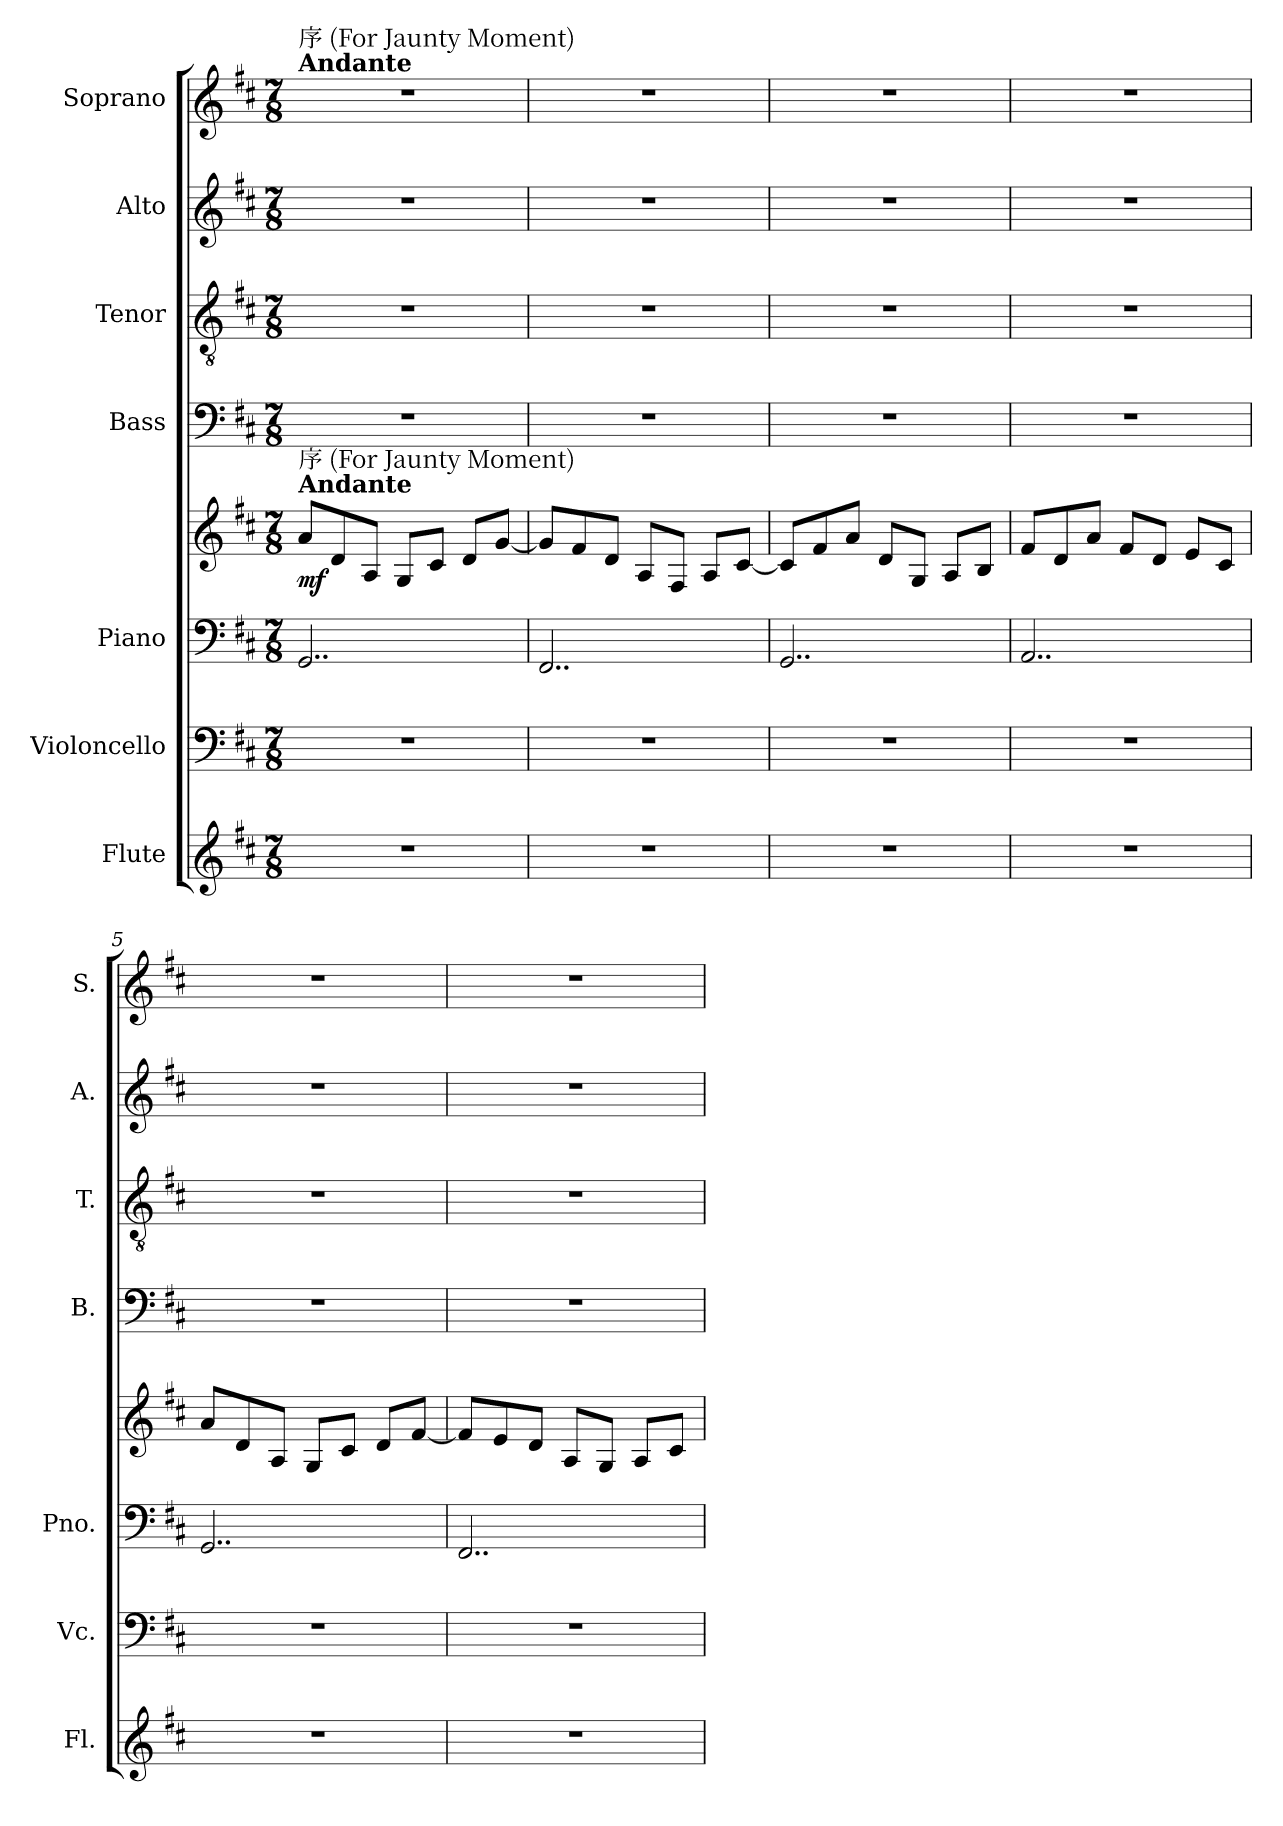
**kern	**kern	**kern	**kern	**dynam	**kern	**kern	**kern	**kern
*part7	*part6	*part5	*part5	*part5	*part4	*part3	*part2	*part1
*staff8	*staff7	*staff6	*staff5	*staff5/6	*staff4	*staff3	*staff2	*staff1
*I"Flute	*I"Violoncello	*I"Piano	*	*	*I"Bass	*I"Tenor	*I"Alto	*I"Soprano
*I'Fl.	*I'Vc.	*I'Pno.	*	*	*I'B.	*I'T.	*I'A.	*I'S.
*clefG2	*clefF4	*clefF4	*clefG2	*	*clefF4	*clefGv2	*clefG2	*clefG2
*k[f#c#]	*k[f#c#]	*k[f#c#]	*k[f#c#]	*	*k[f#c#]	*k[f#c#]	*k[f#c#]	*k[f#c#]
*M7/8	*M7/8	*M7/8	*M7/8	*	*M7/8	*M7/8	*M7/8	*M7/8
=1	=1	=1	=1	=1	=1	=1	=1	=1
!	!	!	!	!	!	!	!	!LO:TX:a:B:t=Andante
!	!	!	!	!	!	!	!	!LO:TX:t=序 (For Jaunty Moment)
!	!	!	!LO:TX:a:B:t=Andante	!	!	!	!	!
!	!	!	!LO:TX:t=序 (For Jaunty Moment)	!	!	!	!	!
!	!	!	!	!LO:DY:b	!	!	!	!
2..r	2..r	2..GG/	8a/L	mf	2..r	2..r	2..r	2..r
.	.	.	8d/	.	.	.	.	.
.	.	.	8A/J	.	.	.	.	.
.	.	.	8G/L	.	.	.	.	.
.	.	.	8c#/J	.	.	.	.	.
.	.	.	8d/L	.	.	.	.	.
.	.	.	[8g/J	.	.	.	.	.
=2	=2	=2	=2	=2	=2	=2	=2	=2
2..r	2..r	2..FF#/	8g/L]	.	2..r	2..r	2..r	2..r
.	.	.	8f#/	.	.	.	.	.
.	.	.	8d/J	.	.	.	.	.
.	.	.	8A/L	.	.	.	.	.
.	.	.	8F#/J	.	.	.	.	.
.	.	.	8A/L	.	.	.	.	.
.	.	.	[8c#/J	.	.	.	.	.
=3	=3	=3	=3	=3	=3	=3	=3	=3
2..r	2..r	2..GG/	8c#/L]	.	2..r	2..r	2..r	2..r
.	.	.	8f#/	.	.	.	.	.
.	.	.	8a/J	.	.	.	.	.
.	.	.	8d/L	.	.	.	.	.
.	.	.	8G/J	.	.	.	.	.
.	.	.	8A/L	.	.	.	.	.
.	.	.	8B/J	.	.	.	.	.
=4	=4	=4	=4	=4	=4	=4	=4	=4
2..r	2..r	2..AA/	8f#/L	.	2..r	2..r	2..r	2..r
.	.	.	8d/	.	.	.	.	.
.	.	.	8a/J	.	.	.	.	.
.	.	.	8f#/L	.	.	.	.	.
.	.	.	8d/J	.	.	.	.	.
.	.	.	8e/L	.	.	.	.	.
.	.	.	8c#/J	.	.	.	.	.
!!LO:LB:g=z
=5	=5	=5	=5	=5	=5	=5	=5	=5
2..r	2..r	2..GG/	8a/L	.	2..r	2..r	2..r	2..r
.	.	.	8d/	.	.	.	.	.
.	.	.	8A/J	.	.	.	.	.
.	.	.	8G/L	.	.	.	.	.
.	.	.	8c#/J	.	.	.	.	.
.	.	.	8d/L	.	.	.	.	.
.	.	.	[8f#/J	.	.	.	.	.
=6	=6	=6	=6	=6	=6	=6	=6	=6
2..r	2..r	2..FF#/	8f#/L]	.	2..r	2..r	2..r	2..r
.	.	.	8e/	.	.	.	.	.
.	.	.	8d/J	.	.	.	.	.
.	.	.	8A/L	.	.	.	.	.
.	.	.	8G/J	.	.	.	.	.
.	.	.	8A/L	.	.	.	.	.
.	.	.	8c#/J	.	.	.	.	.
=	=	=	=	=	=	=	=	=
*-	*-	*-	*-	*-	*-	*-	*-	*-
